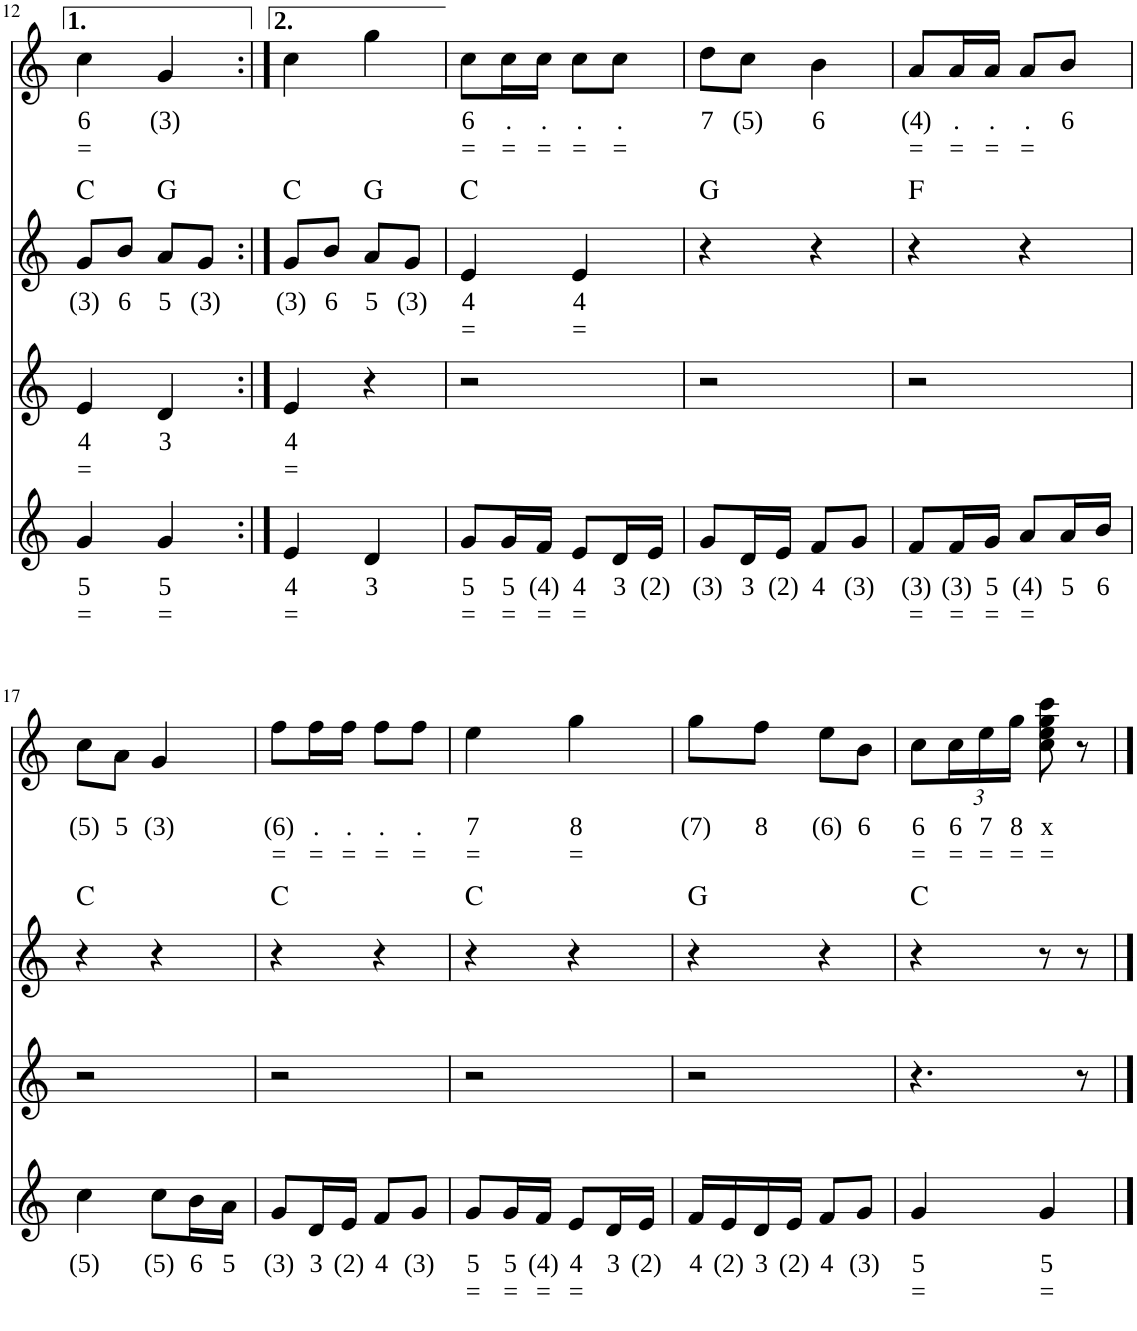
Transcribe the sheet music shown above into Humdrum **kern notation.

**kern	**text	**text	**kern	**text	**text	**kern	**text	**text	**harte	**kern	**text	**text
*part4	*part4	*part4	*part3	*part3	*part3	*part2	*part2	*part2	*part2	*part1	*part1	*part1
*staff4	*staff4	*staff4	*staff3	*staff3	*staff3	*staff2	*staff2	*staff2	*	*staff1	*staff1	*staff1
*I"Voice	*	*	*I"Voice	*	*	*I"Voice	*	*	*	*I"Voice	*	*
!!LO:PB:g=z
*clefG2	*	*	*clefG2	*	*	*clefG2	*	*	*	*clefG2	*	*
*k[]	*	*	*k[]	*	*	*k[]	*	*	*	*k[]	*	*
*M2/4	*	*	*M2/4	*	*	*M2/4	*	*	*	*M2/4	*	*
=12	=12	=12	=12	=12	=12	=12	=12	=12	=12	=12	=12	=12
!	!LO:LY:b	!LO:LY:b	!	!LO:LY:b	!LO:LY:b	!	!LO:LY:b	!	!	!	!LO:LY:b	!LO:LY:b
4g/	5	=	4e/	4	=	8g/L	(3)	.	C:maj	4cc\	6	=
!	!	!	!	!	!	!	!LO:LY:b	!	!	!	!	!
.	.	.	.	.	.	8b/J	6	.	.	.	.	.
!	!LO:LY:b	!LO:LY:b	!	!LO:LY:b	!	!	!LO:LY:b	!	!	!	!LO:LY:b	!
4g/	5	=	4d/	3	.	8a/L	5	.	G:maj	4g/	(3)	.
!	!	!	!	!	!	!	!LO:LY:b	!	!	!	!	!
.	.	.	.	.	.	8g/J	(3)	.	.	.	.	.
=13:|!	=13:|!	=13:|!	=13:|!	=13:|!	=13:|!	=13:|!	=13:|!	=13:|!	=13:|!	=13:|!	=13:|!	=13:|!
!	!LO:LY:b	!LO:LY:b	!	!LO:LY:b	!LO:LY:b	!	!LO:LY:b	!	!	!	!	!
4e/	4	=	4e/	4	=	8g/L	(3)	.	C:maj	4cc\	.	.
!	!	!	!	!	!	!	!LO:LY:b	!	!	!	!	!
.	.	.	.	.	.	8b/J	6	.	.	.	.	.
!	!LO:LY:b	!	!	!	!	!	!LO:LY:b	!	!	!	!	!
4d/	3	.	4r	.	.	8a/L	5	.	G:maj	4gg\	.	.
!	!	!	!	!	!	!	!LO:LY:b	!	!	!	!	!
.	.	.	.	.	.	8g/J	(3)	.	.	.	.	.
=14	=14	=14	=14	=14	=14	=14	=14	=14	=14	=14	=14	=14
!	!LO:LY:b	!LO:LY:b	!	!	!	!	!LO:LY:b	!LO:LY:b	!	!	!LO:LY:b	!LO:LY:b
8g/L	5	=	2r	.	.	4e/	4	=	C:maj	8cc\L	6	=
!	!LO:LY:b	!LO:LY:b	!	!	!	!	!	!	!	!	!LO:LY:b	!LO:LY:b
16g/L	5	=	.	.	.	.	.	.	.	16cc\L	.	=
!	!LO:LY:b	!LO:LY:b	!	!	!	!	!	!	!	!	!LO:LY:b	!LO:LY:b
16f/JJ	(4)	=	.	.	.	.	.	.	.	16cc\JJ	.	=
!	!LO:LY:b	!LO:LY:b	!	!	!	!	!LO:LY:b	!LO:LY:b	!	!	!LO:LY:b	!LO:LY:b
8e/L	4	=	.	.	.	4e/	4	=	.	8cc\L	.	=
!	!LO:LY:b	!	!	!	!	!	!	!	!	!	!LO:LY:b	!LO:LY:b
16d/L	3	.	.	.	.	.	.	.	.	8cc\J	.	=
!	!LO:LY:b	!	!	!	!	!	!	!	!	!	!	!
16e/JJ	(2)	.	.	.	.	.	.	.	.	.	.	.
=15	=15	=15	=15	=15	=15	=15	=15	=15	=15	=15	=15	=15
!	!LO:LY:b	!	!	!	!	!	!	!	!	!	!LO:LY:b	!
8g/L	(3)	.	2r	.	.	4r	.	.	G:maj	8dd\L	7	.
!	!LO:LY:b	!	!	!	!	!	!	!	!	!	!LO:LY:b	!
16d/L	3	.	.	.	.	.	.	.	.	8cc\J	(5)	.
!	!LO:LY:b	!	!	!	!	!	!	!	!	!	!	!
16e/JJ	(2)	.	.	.	.	.	.	.	.	.	.	.
!	!LO:LY:b	!	!	!	!	!	!	!	!	!	!LO:LY:b	!
8f/L	4	.	.	.	.	4r	.	.	.	4b\	6	.
!	!LO:LY:b	!	!	!	!	!	!	!	!	!	!	!
8g/J	(3)	.	.	.	.	.	.	.	.	.	.	.
=16	=16	=16	=16	=16	=16	=16	=16	=16	=16	=16	=16	=16
!	!LO:LY:b	!LO:LY:b	!	!	!	!	!	!	!	!	!LO:LY:b	!LO:LY:b
8f/L	(3)	=	2r	.	.	4r	.	.	F:maj	8a/L	(4)	=
!	!LO:LY:b	!LO:LY:b	!	!	!	!	!	!	!	!	!LO:LY:b	!LO:LY:b
16f/L	(3)	=	.	.	.	.	.	.	.	16a/L	.	=
!	!LO:LY:b	!LO:LY:b	!	!	!	!	!	!	!	!	!LO:LY:b	!LO:LY:b
16g/JJ	5	=	.	.	.	.	.	.	.	16a/JJ	.	=
!	!LO:LY:b	!LO:LY:b	!	!	!	!	!	!	!	!	!LO:LY:b	!LO:LY:b
8a/L	(4)	=	.	.	.	4r	.	.	.	8a/L	.	=
!	!LO:LY:b	!	!	!	!	!	!	!	!	!	!LO:LY:b	!
16a/L	5	.	.	.	.	.	.	.	.	8b/J	6	.
!	!LO:LY:b	!	!	!	!	!	!	!	!	!	!	!
16b/JJ	6	.	.	.	.	.	.	.	.	.	.	.
!!LO:LB:g=z
=17	=17	=17	=17	=17	=17	=17	=17	=17	=17	=17	=17	=17
!	!LO:LY:b	!	!	!	!	!	!	!	!	!	!LO:LY:b	!
4cc\	(5)	.	2r	.	.	4r	.	.	C:maj	8cc\L	(5)	.
!	!	!	!	!	!	!	!	!	!	!	!LO:LY:b	!
.	.	.	.	.	.	.	.	.	.	8a\J	5	.
!	!LO:LY:b	!	!	!	!	!	!	!	!	!	!LO:LY:b	!
8cc\L	(5)	.	.	.	.	4r	.	.	.	4g/	(3)	.
!	!LO:LY:b	!	!	!	!	!	!	!	!	!	!	!
16b\L	6	.	.	.	.	.	.	.	.	.	.	.
!	!LO:LY:b	!	!	!	!	!	!	!	!	!	!	!
16a\JJ	5	.	.	.	.	.	.	.	.	.	.	.
=18	=18	=18	=18	=18	=18	=18	=18	=18	=18	=18	=18	=18
!	!LO:LY:b	!	!	!	!	!	!	!	!	!	!LO:LY:b	!LO:LY:b
8g/L	(3)	.	2r	.	.	4r	.	.	C:maj	8ff\L	(6)	=
!	!LO:LY:b	!	!	!	!	!	!	!	!	!	!LO:LY:b	!LO:LY:b
16d/L	3	.	.	.	.	.	.	.	.	16ff\L	.	=
!	!LO:LY:b	!	!	!	!	!	!	!	!	!	!LO:LY:b	!LO:LY:b
16e/JJ	(2)	.	.	.	.	.	.	.	.	16ff\JJ	.	=
!	!LO:LY:b	!	!	!	!	!	!	!	!	!	!LO:LY:b	!LO:LY:b
8f/L	4	.	.	.	.	4r	.	.	.	8ff\L	.	=
!	!LO:LY:b	!	!	!	!	!	!	!	!	!	!LO:LY:b	!LO:LY:b
8g/J	(3)	.	.	.	.	.	.	.	.	8ff\J	.	=
=19	=19	=19	=19	=19	=19	=19	=19	=19	=19	=19	=19	=19
!	!LO:LY:b	!LO:LY:b	!	!	!	!	!	!	!	!	!LO:LY:b	!LO:LY:b
8g/L	5	=	2r	.	.	4r	.	.	C:maj	4ee\	7	=
!	!LO:LY:b	!LO:LY:b	!	!	!	!	!	!	!	!	!	!
16g/L	5	=	.	.	.	.	.	.	.	.	.	.
!	!LO:LY:b	!LO:LY:b	!	!	!	!	!	!	!	!	!	!
16f/JJ	(4)	=	.	.	.	.	.	.	.	.	.	.
!	!LO:LY:b	!LO:LY:b	!	!	!	!	!	!	!	!	!LO:LY:b	!LO:LY:b
8e/L	4	=	.	.	.	4r	.	.	.	4gg\	8	=
!	!LO:LY:b	!	!	!	!	!	!	!	!	!	!	!
16d/L	3	.	.	.	.	.	.	.	.	.	.	.
!	!LO:LY:b	!	!	!	!	!	!	!	!	!	!	!
16e/JJ	(2)	.	.	.	.	.	.	.	.	.	.	.
=20	=20	=20	=20	=20	=20	=20	=20	=20	=20	=20	=20	=20
!	!LO:LY:b	!	!	!	!	!	!	!	!	!	!LO:LY:b	!
16f/LL	4	.	2r	.	.	4r	.	.	G:maj	8gg\L	(7)	.
!	!LO:LY:b	!	!	!	!	!	!	!	!	!	!	!
16e/	(2)	.	.	.	.	.	.	.	.	.	.	.
!	!LO:LY:b	!	!	!	!	!	!	!	!	!	!LO:LY:b	!
16d/	3	.	.	.	.	.	.	.	.	8ff\J	8	.
!	!LO:LY:b	!	!	!	!	!	!	!	!	!	!	!
16e/JJ	(2)	.	.	.	.	.	.	.	.	.	.	.
!	!LO:LY:b	!	!	!	!	!	!	!	!	!	!LO:LY:b	!
8f/L	4	.	.	.	.	4r	.	.	.	8ee\L	(6)	.
!	!LO:LY:b	!	!	!	!	!	!	!	!	!	!LO:LY:b	!
8g/J	(3)	.	.	.	.	.	.	.	.	8b\J	6	.
=21	=21	=21	=21	=21	=21	=21	=21	=21	=21	=21	=21	=21
!	!LO:LY:b	!LO:LY:b	!	!	!	!	!	!	!	!	!LO:LY:b	!LO:LY:b
4g/	5	=	4.r	.	.	4r	.	.	C:maj	8cc\L	6	=
*	*	*	*	*	*	*	*	*	*	*Xbrackettup	*	*
!	!	!	!	!	!	!	!	!	!	!	!LO:LY:b	!LO:LY:b
.	.	.	.	.	.	.	.	.	.	24cc\L	6	=
!	!	!	!	!	!	!	!	!	!	!	!LO:LY:b	!LO:LY:b
.	.	.	.	.	.	.	.	.	.	24ee\	7	=
!	!	!	!	!	!	!	!	!	!	!	!LO:LY:b	!LO:LY:b
.	.	.	.	.	.	.	.	.	.	24gg\JJ	8	=
!	!LO:LY:b	!LO:LY:b	!	!	!	!	!	!	!	!	!LO:LY:b	!LO:LY:b
4g/	5	=	.	.	.	8r	.	.	.	8cc\ 8ee\ 8gg\ 8ccc\	x	=
.	.	.	8r	.	.	8r	.	.	.	8r	.	.
==	==	==	==	==	==	==	==	==	==	==	==	==
*-	*-	*-	*-	*-	*-	*-	*-	*-	*-	*-	*-	*-
